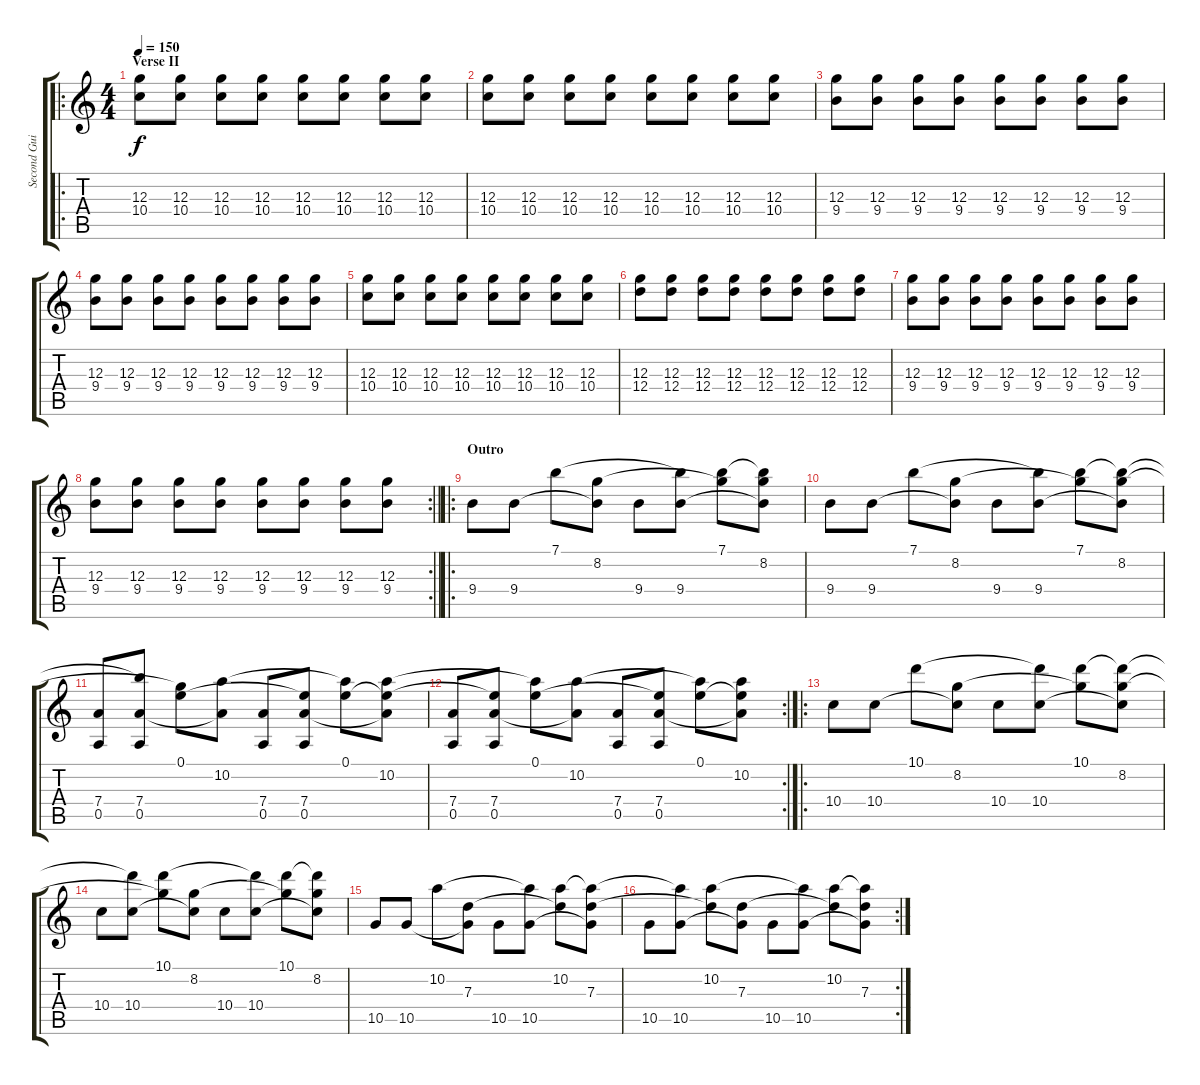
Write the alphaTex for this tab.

\track ("Second Guitar" "Second Gui") {instrument acousticguitarsteel}
\staff {score tabs}
\tuning (E4 B3 G3 D3 A2 E2) {hide}
\ro
\ts (4 4)
\section ("" "Verse II")
\tempo 150
\clef g2
\ks c
(12.3 10.4).8{dy f volume 13 instrument electricguitarmuted} (12.3 10.4).8 (12.3 10.4).8 (12.3 10.4).8 (12.3 10.4).8 (12.3 10.4).8 (12.3 10.4).8 (12.3 10.4).8 |
(12.3 10.4).8 (12.3 10.4).8 (12.3 10.4).8 (12.3 10.4).8 (12.3 10.4).8 (12.3 10.4).8 (12.3 10.4).8 (12.3 10.4).8 |
(12.3 9.4).8 (12.3 9.4).8 (12.3 9.4).8 (12.3 9.4).8 (12.3 9.4).8 (12.3 9.4).8 (12.3 9.4).8 (12.3 9.4).8 |
(12.3 9.4).8 (12.3 9.4).8 (12.3 9.4).8 (12.3 9.4).8 (12.3 9.4).8 (12.3 9.4).8 (12.3 9.4).8 (12.3 9.4).8 |
(12.3 10.4).8 (12.3 10.4).8 (12.3 10.4).8 (12.3 10.4).8 (12.3 10.4).8 (12.3 10.4).8 (12.3 10.4).8 (12.3 10.4).8 |
(12.3 12.4).8 (12.3 12.4).8 (12.3 12.4).8 (12.3 12.4).8 (12.3 12.4).8 (12.3 12.4).8 (12.3 12.4).8 (12.3 12.4).8 |
(12.3 9.4).8 (12.3 9.4).8 (12.3 9.4).8 (12.3 9.4).8 (12.3 9.4).8 (12.3 9.4).8 (12.3 9.4).8 (12.3 9.4).8 |
\rc 2
\barLineRight lightlight
(12.3 9.4).8 (12.3 9.4).8 (12.3 9.4).8 (12.3 9.4).8 (12.3 9.4).8 (12.3 9.4).8 (12.3 9.4).8 (12.3 9.4).8 |
\ro
\section ("" "Outro")
9.4.8{instrument acousticguitarsteel} 9.4.8 7.1.8 (8.2 9.4{t}).8 9.4.8 (7.1{t} 9.4).8 (7.1 8.2{t}).8 (7.1{t} 8.2 9.4{t}).8 |
9.4.8 9.4.8 7.1.8 (8.2 9.4{t}).8 9.4.8 (7.1{t} 9.4).8 (7.1 8.2{t}).8 (7.1{t} 8.2 9.4{t}).8 |
(7.4 0.5).8 (7.1{t} 7.4 0.5).8 (0.1 8.2{t}).8 (10.2 7.4{t}).8 (7.4 0.5).8 (0.1{t} 7.4 0.5).8 (0.1 10.2{t}).8 (0.1{t} 10.2 7.4{t}).8 |
\rc 2
(7.4 0.5).8 (0.1{t} 7.4 0.5).8 (0.1 10.2{t}).8 (10.2 7.4{t}).8 (7.4 0.5).8 (0.1{t} 7.4 0.5).8 (0.1 10.2{t}).8 (0.1{t} 10.2 7.4{t}).8 |
\ro
10.4.8 10.4.8 10.1.8 (8.2 10.4{t}).8 10.4.8 (10.1{t} 10.4).8 (10.1 8.2{t}).8 (10.1{t} 8.2 10.4{t}).8 |
10.4.8 (10.1{t} 10.4).8 (10.1 8.2{t}).8 (8.2 10.4{t}).8 10.4.8 (10.1{t} 10.4).8 (10.1 8.2{t}).8 (10.1{t} 8.2 10.4{t}).8 |
10.5.8 10.5.8 10.2.8 (7.3 10.5{t}).8 10.5.8 (10.2{t} 10.5).8 (10.2 7.3{t}).8 (10.2{t} 7.3 10.5{t}).8 |
\rc 2
10.5.8 (10.2{t} 10.5).8 (10.2 7.3{t}).8 (7.3 10.5{t}).8 10.5.8 (10.2{t} 10.5).8 (10.2 7.3{t}).8 (10.2{t} 7.3 10.5{t}).8
